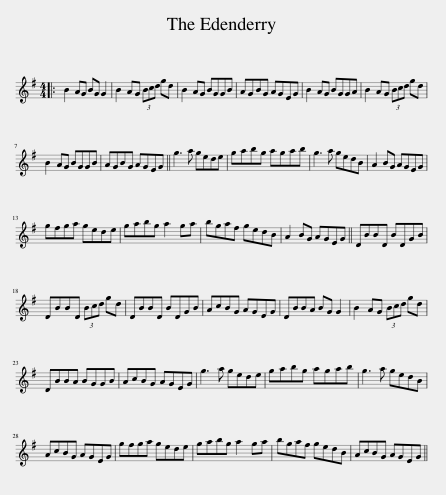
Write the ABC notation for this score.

X:1
L:1/8
M:4/4
I:linebreak $
K:G
V:1 treble
V:1
|: B2 AG BG G2 | B2 AG (3Bcd gd | B2 AG BGGB | AGBG AGEG | B2 AG BGGA | %5
 B2 AG (3Bcd gd |$ B2 AG BGGB | AGBG AGEG || g3 a gede | gabg agab | %10
 g3 a gedB | A2 BG AGEG |$ gfga gede | gabg a2 ga | bgaf gedB | %15
 A2 BG AGEG || DBBD BDGB |$ DBBD (3Bcd gd | DBBD BDGB | AcBG AGEG | %20
 DBBA BG G2 | B2 AG (3Bcd gd |$ DBBA BGGB | AcBG AGEG | g3 a gede | %25
 gabg agab | g3 a gedB |$ AcBG AGEG | gfga gede | gabg a2 ga | %30
 bgaf gedB | AcBG AGEG || %32
